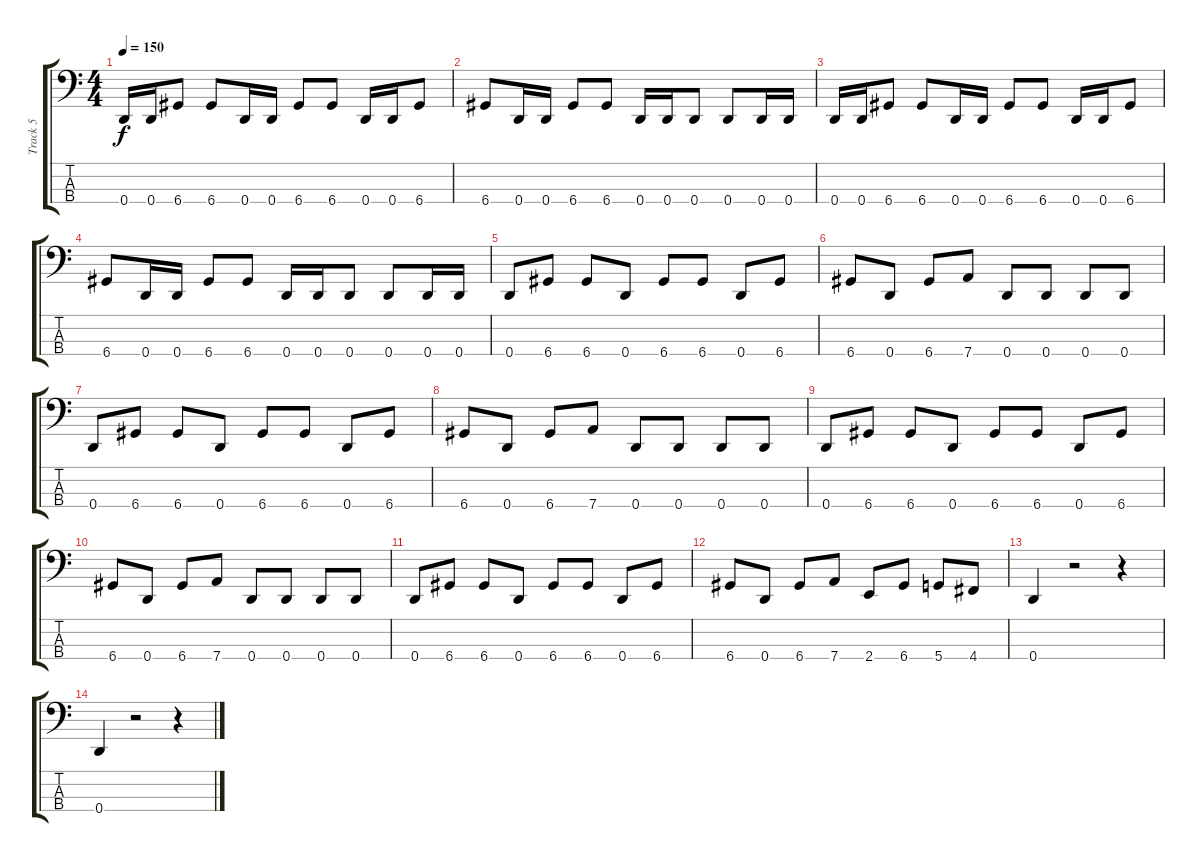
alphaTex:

\track ("Track 5" "Track 5") {instrument electricbasspick}
\staff {score tabs}
\tuning (G2 D2 A1 D1) {hide}
\ts (4 4)
\tempo 150
\clef f4
\ks c
0.4.16{dy f} 0.4.16 6.4.8 6.4.8 0.4.16 0.4.16 6.4.8 6.4.8 0.4.16 0.4.16 6.4.8 |
6.4.8 0.4.16 0.4.16 6.4.8 6.4.8 0.4.16 0.4.16 0.4.8 0.4.8 0.4.16 0.4.16 |
0.4.16 0.4.16 6.4.8 6.4.8 0.4.16 0.4.16 6.4.8 6.4.8 0.4.16 0.4.16 6.4.8 |
6.4.8 0.4.16 0.4.16 6.4.8 6.4.8 0.4.16 0.4.16 0.4.8 0.4.8 0.4.16 0.4.16 |
0.4.8 6.4.8 6.4.8 0.4.8 6.4.8 6.4.8 0.4.8 6.4.8 |
6.4.8 0.4.8 6.4.8 7.4.8 0.4.8 0.4.8 0.4.8 0.4.8 |
0.4.8 6.4.8 6.4.8 0.4.8 6.4.8 6.4.8 0.4.8 6.4.8 |
6.4.8 0.4.8 6.4.8 7.4.8 0.4.8 0.4.8 0.4.8 0.4.8 |
0.4.8 6.4.8 6.4.8 0.4.8 6.4.8 6.4.8 0.4.8 6.4.8 |
6.4.8 0.4.8 6.4.8 7.4.8 0.4.8 0.4.8 0.4.8 0.4.8 |
0.4.8 6.4.8 6.4.8 0.4.8 6.4.8 6.4.8 0.4.8 6.4.8 |
6.4.8 0.4.8 6.4.8 7.4.8 2.4.8 6.4.8 5.4.8 4.4.8 |
0.4.4 r.2 r.4 |
0.4.4 r.2 r.4
